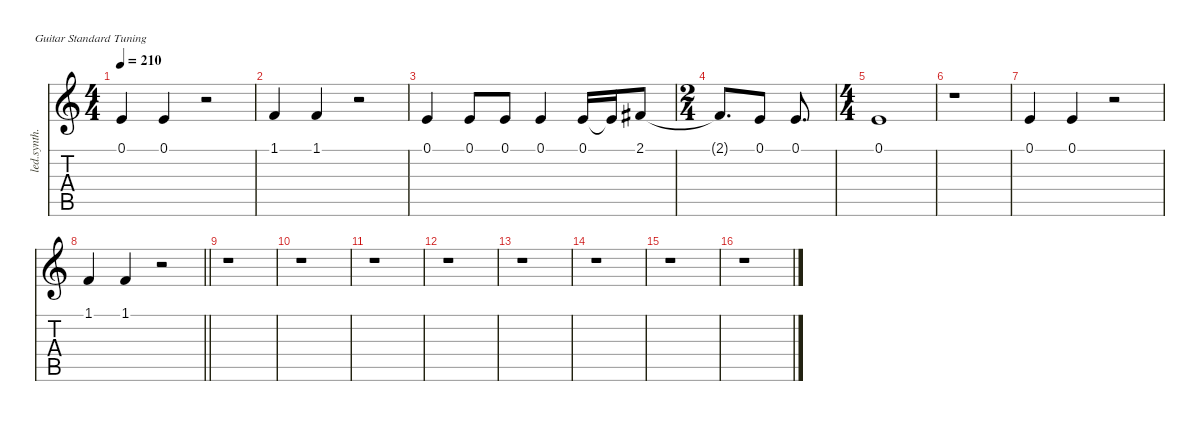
\defaultSystemsLayout 4
\hideDynamics
\bracketExtendMode nobrackets
\otherSystemsTrackNameOrientation horizontal
\track ("James Hetfield Voice" "led.synth.") {instrument lead6voice}
\staff {score tabs}
\tuning (E4 B3 G3 D3 A2 E2)
\ts (4 4)
\beaming (8 2 2 2 2)
\tempo 210
\clef g2
\ks c
0.1.4{dy fff} 0.1.4 r.2 |
1.1.4 1.1.4 r.2 |
0.1.4 0.1.8 0.1.8 0.1.4 0.1.16 0.1{t}.16{dy f} 2.1{acc #}.8{dy fff} |
\ts (2 4)
\beaming (8 2 2 2 2)
2.1{t acc #}.8{d dy f} 0.1.8{dy fff} 0.1.8{d} |
\ts (4 4)
\beaming (8 2 2 2 2)
0.1.1 |
r.1 |
0.1.4 0.1.4 r.2 |
\barLineRight lightlight
1.1.4 1.1.4 r.2 |
r.1 |
r.1 |
r.1 |
r.1 |
r.1 |
r.1 |
r.1 |
r.1
